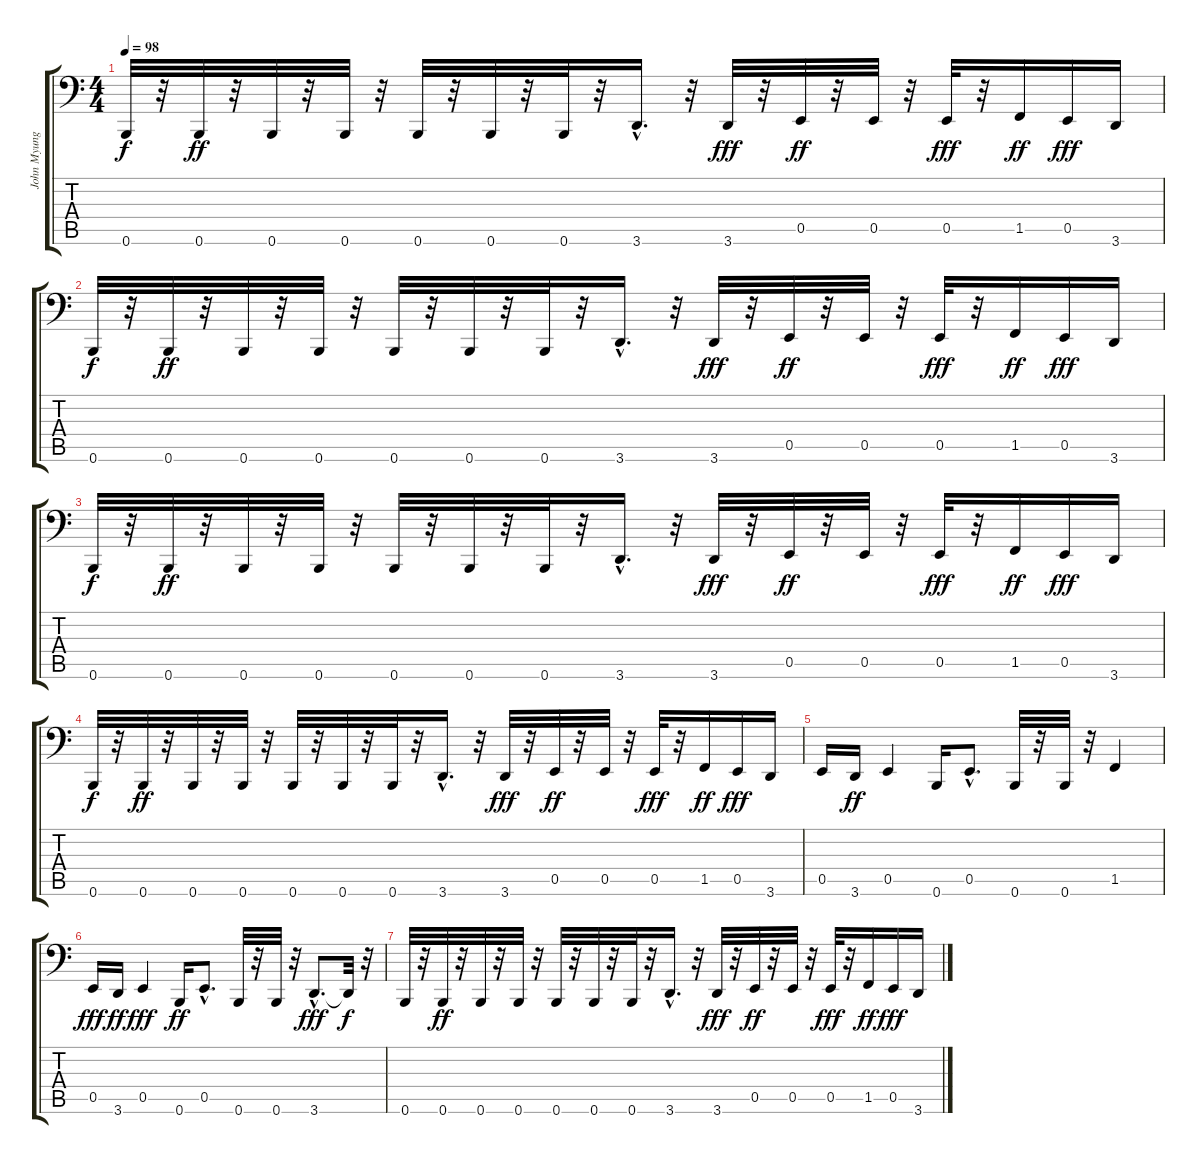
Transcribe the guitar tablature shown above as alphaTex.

\track ("John Myung" "John Myung") {instrument electricbassfinger}
\staff {score tabs}
\tuning (C3 G2 D2 A1 E1 B0) {hide}
\ts (4 4)
\tempo 98
\clef f4
\ks c
0.6.32{dy f} r.32 0.6.32{dy ff} r.32 0.6.32 r.32 0.6.32 r.32 0.6.32 r.32 0.6.32 r.32 0.6.32 r.32 3.6{hac}.16{d} r.32 3.6.32{dy fff} r.32 0.5.32{dy ff} r.32 0.5.32 r.32 0.5.32{dy fff} r.32 1.5.16{dy ff} 0.5.16{dy fff} 3.6.16 |
0.6.32{dy f} r.32 0.6.32{dy ff} r.32 0.6.32 r.32 0.6.32 r.32 0.6.32 r.32 0.6.32 r.32 0.6.32 r.32 3.6{hac}.16{d} r.32 3.6.32{dy fff} r.32 0.5.32{dy ff} r.32 0.5.32 r.32 0.5.32{dy fff} r.32 1.5.16{dy ff} 0.5.16{dy fff} 3.6.16 |
0.6.32{dy f} r.32 0.6.32{dy ff} r.32 0.6.32 r.32 0.6.32 r.32 0.6.32 r.32 0.6.32 r.32 0.6.32 r.32 3.6{hac}.16{d} r.32 3.6.32{dy fff} r.32 0.5.32{dy ff} r.32 0.5.32 r.32 0.5.32{dy fff} r.32 1.5.16{dy ff} 0.5.16{dy fff} 3.6.16 |
0.6.32{dy f} r.32 0.6.32{dy ff} r.32 0.6.32 r.32 0.6.32 r.32 0.6.32 r.32 0.6.32 r.32 0.6.32 r.32 3.6{hac}.16{d} r.32 3.6.32{dy fff} r.32 0.5.32{dy ff} r.32 0.5.32 r.32 0.5.32{dy fff} r.32 1.5.16{dy ff} 0.5.16{dy fff} 3.6.16 |
0.5.16 3.6.16{dy ff} 0.5.4 0.6.16 0.5{hac}.8{d} 0.6.32 r.32 0.6.32 r.32 1.5.4 |
0.5.16{dy fff} 3.6.16{dy ff} 0.5.4{dy fff} 0.6.16{dy ff} 0.5{hac}.8{d} 0.6.32 r.32 0.6.32 r.32 3.6{hac}.8{d dy fff} 3.6{t}.32{dy f} r.32 |
0.6.32 r.32 0.6.32{dy ff} r.32 0.6.32 r.32 0.6.32 r.32 0.6.32 r.32 0.6.32 r.32 0.6.32 r.32 3.6{hac}.16{d} r.32 3.6.32{dy fff} r.32 0.5.32{dy ff} r.32 0.5.32 r.32 0.5.32{dy fff} r.32 1.5.16{dy ff} 0.5.16{dy fff} 3.6.16
